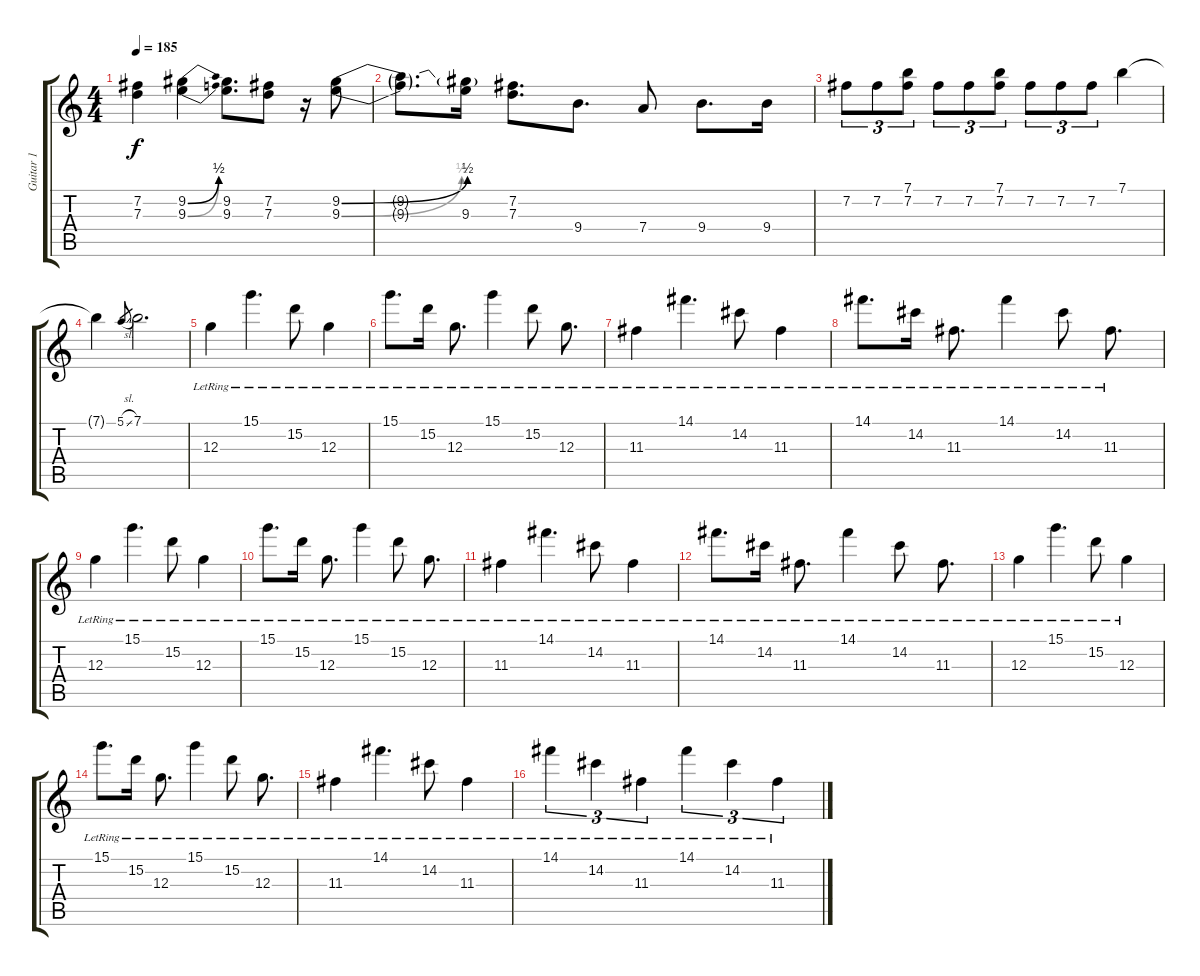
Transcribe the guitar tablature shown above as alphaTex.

\track ("Guitar 1" "Guitar 1") {instrument overdrivenguitar}
\staff {score tabs}
\tuning (E4 B3 G3 D3 A2 E2) {hide}
\ts (4 4)
\tempo 185
\clef g2
\ks c
(7.2 7.3).4{dy f} (9.2{be (bend 0 0 60 2)} 9.3{be (bend 0 0 60 2)}).4 (9.2 9.3).8{d} (7.2 7.3).8 r.16 (9.2{be (bend 0 0 60 2)} 9.3{be (bend 0 0 60 2)}).8 |
(9.2{t} 9.3{t}).8{d} (9.2{be (hold 0 0 60 0) t} 9.3{be (custom 0 0 15 0 17 0 43 0 45 0 60 0)}).16 (7.2 7.3).8{d} 9.4.8{d} 7.4.8 9.4.8{d} 9.4.16 |
7.2.8{tu (3 2)} 7.2.8{tu (3 2)} (7.1 7.2).8{tu (3 2)} 7.2.8{tu (3 2)} 7.2.8{tu (3 2)} (7.1 7.2).8{tu (3 2)} 7.2.8{tu (3 2)} 7.2.8{tu (3 2)} 7.2.8{tu (3 2)} 7.1.4 |
7.1{t}.4 5.1{sl}.8{gr} 7.1.2{d} |
12.3{lr}.4 15.1{lr}.4{d} 15.2{lr}.8 12.3{lr}.4 |
15.1{lr}.8{d} 15.2{lr}.16 12.3{lr}.8{d} 15.1{lr}.4 15.2{lr}.8 12.3{lr}.8{d} |
11.3{lr}.4 14.1{lr}.4{d} 14.2{lr}.8 11.3{lr}.4 |
14.1{lr}.8{d} 14.2{lr}.16 11.3{lr}.8{d} 14.1{lr}.4 14.2{lr}.8 11.3{lr}.8{d} |
12.3{lr}.4 15.1{lr}.4{d} 15.2{lr}.8 12.3{lr}.4 |
15.1{lr}.8{d} 15.2{lr}.16 12.3{lr}.8{d} 15.1{lr}.4 15.2{lr}.8 12.3{lr}.8{d} |
11.3{lr}.4 14.1{lr}.4{d} 14.2{lr}.8 11.3{lr}.4 |
14.1{lr}.8{d} 14.2{lr}.16 11.3{lr}.8{d} 14.1{lr}.4 14.2{lr}.8 11.3{lr}.8{d} |
12.3{lr}.4 15.1{lr}.4{d} 15.2{lr}.8 12.3{lr}.4 |
15.1{lr}.8{d} 15.2{lr}.16 12.3{lr}.8{d} 15.1{lr}.4 15.2{lr}.8 12.3{lr}.8{d} |
11.3{lr}.4 14.1{lr}.4{d} 14.2{lr}.8 11.3{lr}.4 |
14.1{lr}.4{tu (3 2)} 14.2{lr}.4{tu (3 2)} 11.3{lr}.4{tu (3 2)} 14.1{lr}.4{tu (3 2)} 14.2{lr}.4{tu (3 2)} 11.3{lr}.4{tu (3 2)}
